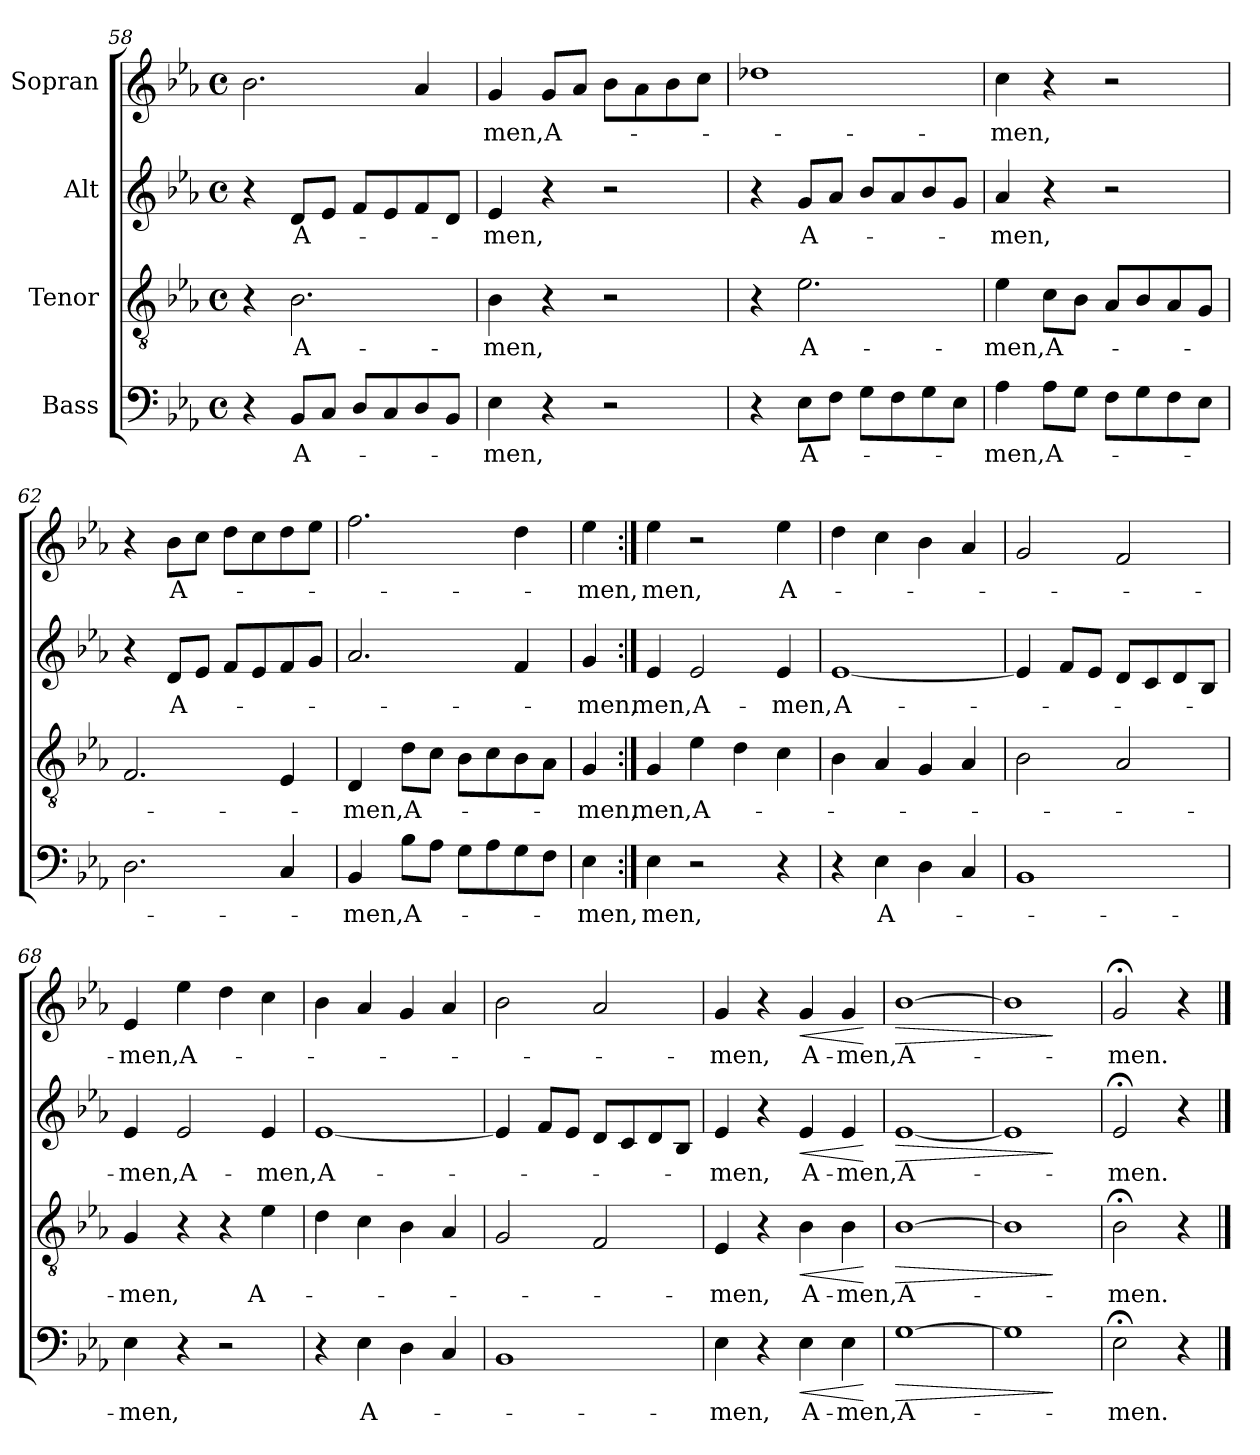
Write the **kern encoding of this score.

**kern	**text	**dynam	**kern	**text	**dynam	**kern	**text	**dynam	**kern	**text	**dynam
*part4	*part4	*part4	*part3	*part3	*part3	*part2	*part2	*part2	*part1	*part1	*part1
*staff4	*staff4	*staff4	*staff3	*staff3	*staff3	*staff2	*staff2	*staff2	*staff1	*staff1	*staff1
*I"Bass	*	*	*I"Tenor	*	*	*I"Alt	*	*	*I"Sopran	*	*
*clefF4	*	*	*clefGv2	*	*	*clefG2	*	*	*clefG2	*	*
*k[b-e-a-]	*	*	*k[b-e-a-]	*	*	*k[b-e-a-]	*	*	*k[b-e-a-]	*	*
*M4/4	*	*	*M4/4	*	*	*M4/4	*	*	*M4/4	*	*
*met(c)	*	*	*met(c)	*	*	*met(c)	*	*	*met(c)	*	*
=58	=58	=58	=58	=58	=58	=58	=58	=58	=58	=58	=58
4r	.	.	4r	.	.	4r	.	.	2.b-\	.	.
!	!LO:LY:b	!	!	!LO:LY:b	!	!	!LO:LY:b	!	!	!	!
8BB-/L	A-	.	2.B-\	A-	.	8d/L	A-	.	.	.	.
8C/J	.	.	.	.	.	8e-/J	.	.	.	.	.
8D/L	.	.	.	.	.	8f/L	.	.	.	.	.
8C/	.	.	.	.	.	8e-/	.	.	.	.	.
8D/	.	.	.	.	.	8f/	.	.	4a-/	.	.
8BB-/J	.	.	.	.	.	8d/J	.	.	.	.	.
=59	=59	=59	=59	=59	=59	=59	=59	=59	=59	=59	=59
!	!LO:LY:b	!	!	!LO:LY:b	!	!	!LO:LY:b	!	!	!LO:LY:b	!
4E-\	-men,	.	4B-\	-men,	.	4e-/	-men,	.	4g/	-men,	.
!	!	!	!	!	!	!	!	!	!	!LO:LY:b	!
4r	.	.	4r	.	.	4r	.	.	8g/L	A-	.
.	.	.	.	.	.	.	.	.	8a-/J	.	.
2r	.	.	2r	.	.	2r	.	.	8b-\L	.	.
.	.	.	.	.	.	.	.	.	8a-\	.	.
.	.	.	.	.	.	.	.	.	8b-\	.	.
.	.	.	.	.	.	.	.	.	8cc\J	.	.
=60	=60	=60	=60	=60	=60	=60	=60	=60	=60	=60	=60
4r	.	.	4r	.	.	4r	.	.	1dd-X	.	.
!	!LO:LY:b	!	!	!LO:LY:b	!	!	!LO:LY:b	!	!	!	!
8E-\L	A-	.	2.e-\	A-	.	8g/L	A-	.	.	.	.
8F\J	.	.	.	.	.	8a-/J	.	.	.	.	.
8G\L	.	.	.	.	.	8b-/L	.	.	.	.	.
8F\	.	.	.	.	.	8a-/	.	.	.	.	.
8G\	.	.	.	.	.	8b-/	.	.	.	.	.
8E-\J	.	.	.	.	.	8g/J	.	.	.	.	.
!!LO:LB:g=z
=61	=61	=61	=61	=61	=61	=61	=61	=61	=61	=61	=61
!	!LO:LY:b	!	!	!LO:LY:b	!	!	!LO:LY:b	!	!	!LO:LY:b	!
4A-\	-men,	.	4e-\	-men,	.	4a-/	-men,	.	4cc\	-men,	.
!	!LO:LY:b	!	!	!LO:LY:b	!	!	!	!	!	!	!
8A-\L	A-	.	8c\L	A-	.	4r	.	.	4r	.	.
8G\J	.	.	8B-\J	.	.	.	.	.	.	.	.
8F\L	.	.	8A-/L	.	.	2r	.	.	2r	.	.
8G\	.	.	8B-/	.	.	.	.	.	.	.	.
8F\	.	.	8A-/	.	.	.	.	.	.	.	.
8E-\J	.	.	8G/J	.	.	.	.	.	.	.	.
=62	=62	=62	=62	=62	=62	=62	=62	=62	=62	=62	=62
2.D\	.	.	2.F/	.	.	4r	.	.	4r	.	.
!	!	!	!	!	!	!	!LO:LY:b	!	!	!LO:LY:b	!
.	.	.	.	.	.	8d/L	A-	.	8b-\L	A-	.
.	.	.	.	.	.	8e-/J	.	.	8cc\J	.	.
.	.	.	.	.	.	8f/L	.	.	8dd\L	.	.
.	.	.	.	.	.	8e-/	.	.	8cc\	.	.
4C/	.	.	4E-/	.	.	8f/	.	.	8dd\	.	.
.	.	.	.	.	.	8g/J	.	.	8ee-\J	.	.
=63	=63	=63	=63	=63	=63	=63	=63	=63	=63	=63	=63
!	!LO:LY:b	!	!	!LO:LY:b	!	!	!	!	!	!	!
4BB-/	-men,	.	4D/	-men,	.	2.a-/	.	.	2.ff\	.	.
!	!LO:LY:b	!	!	!LO:LY:b	!	!	!	!	!	!	!
8B-\L	A-	.	8d\L	A-	.	.	.	.	.	.	.
8A-\J	.	.	8c\J	.	.	.	.	.	.	.	.
8G\L	.	.	8B-\L	.	.	.	.	.	.	.	.
8A-\	.	.	8c\	.	.	.	.	.	.	.	.
8G\	.	.	8B-\	.	.	4f/	.	.	4dd\	.	.
8F\J	.	.	8A-\J	.	.	.	.	.	.	.	.
=64	=64	=64	=64	=64	=64	=64	=64	=64	=64	=64	=64
!	!LO:LY:b	!	!	!LO:LY:b	!	!	!LO:LY:b	!	!	!LO:LY:b	!
4E-\	-men,	.	4G/	-men,	.	4g/	-men,	.	4ee-\	-men,	.
=65:|!	=65:|!	=65:|!	=65:|!	=65:|!	=65:|!	=65:|!	=65:|!	=65:|!	=65:|!	=65:|!	=65:|!
!	!LO:LY:b	!	!	!LO:LY:b	!	!	!LO:LY:b	!	!	!LO:LY:b	!
4E-\	-men,	.	4G/	-men,	.	4e-/	-men,	.	4ee-\	-men,	.
!	!	!	!	!LO:LY:b	!	!	!LO:LY:b	!	!	!	!
2r	.	.	4e-\	A-	.	2e-/	A-	.	2r	.	.
.	.	.	4d\	.	.	.	.	.	.	.	.
!	!	!	!	!	!	!	!LO:LY:b	!	!	!LO:LY:b	!
4r	.	.	4c\	.	.	4e-/	-men,	.	4ee-\	A-	.
=66	=66	=66	=66	=66	=66	=66	=66	=66	=66	=66	=66
!	!	!	!	!	!	!	!LO:LY:b	!	!	!	!
4r	.	.	4B-\	.	.	[1e-	A-	.	4dd\	.	.
!	!LO:LY:b	!	!	!	!	!	!	!	!	!	!
4E-\	A-	.	4A-/	.	.	.	.	.	4cc\	.	.
4D\	.	.	4G/	.	.	.	.	.	4b-\	.	.
4C/	.	.	4A-/	.	.	.	.	.	4a-/	.	.
!!LO:LB:g=z
=67	=67	=67	=67	=67	=67	=67	=67	=67	=67	=67	=67
1BB-	.	.	2B-\	.	.	4e-/]	.	.	2g/	.	.
.	.	.	.	.	.	8f/L	.	.	.	.	.
.	.	.	.	.	.	8e-/J	.	.	.	.	.
.	.	.	2A-/	.	.	8d/L	.	.	2f/	.	.
.	.	.	.	.	.	8c/	.	.	.	.	.
.	.	.	.	.	.	8d/	.	.	.	.	.
.	.	.	.	.	.	8B-/J	.	.	.	.	.
=68	=68	=68	=68	=68	=68	=68	=68	=68	=68	=68	=68
!	!LO:LY:b	!	!	!LO:LY:b	!	!	!LO:LY:b	!	!	!LO:LY:b	!
4E-\	-men,	.	4G/	-men,	.	4e-/	men,	.	4e-/	-men,	.
!	!	!	!	!	!	!	!LO:LY:b	!	!	!LO:LY:b	!
4r	.	.	4r	.	.	2e-/	A-	.	4ee-\	A-	.
2r	.	.	4r	.	.	.	.	.	4dd\	.	.
!	!	!	!	!LO:LY:b	!	!	!LO:LY:b	!	!	!	!
.	.	.	4e-\	A-	.	4e-/	-men,	.	4cc\	.	.
=69	=69	=69	=69	=69	=69	=69	=69	=69	=69	=69	=69
!	!	!	!	!	!	!	!LO:LY:b	!	!	!	!
4r	.	.	4d\	.	.	[1e-	A-	.	4b-\	.	.
!	!LO:LY:b	!	!	!	!	!	!	!	!	!	!
4E-\	A-	.	4c\	.	.	.	.	.	4a-/	.	.
4D\	.	.	4B-\	.	.	.	.	.	4g/	.	.
4C/	.	.	4A-/	.	.	.	.	.	4a-/	.	.
=70	=70	=70	=70	=70	=70	=70	=70	=70	=70	=70	=70
1BB-	.	.	2G/	.	.	4e-/]	.	.	2b-\	.	.
.	.	.	.	.	.	8f/L	.	.	.	.	.
.	.	.	.	.	.	8e-/J	.	.	.	.	.
.	.	.	2F/	.	.	8d/L	.	.	2a-/	.	.
.	.	.	.	.	.	8c/	.	.	.	.	.
.	.	.	.	.	.	8d/	.	.	.	.	.
.	.	.	.	.	.	8B-/J	.	.	.	.	.
=71	=71	=71	=71	=71	=71	=71	=71	=71	=71	=71	=71
!	!LO:LY:b	!	!	!LO:LY:b	!	!	!LO:LY:b	!	!	!LO:LY:b	!
4E-\	-men,	.	4E-/	-men,	.	4e-/	-men,	.	4g/	-men,	.
4r	.	.	4r	.	.	4r	.	.	4r	.	.
!	!LO:LY:b	!LO:HP:b	!	!LO:LY:b	!LO:HP:b	!	!LO:LY:b	!LO:HP:b	!	!LO:LY:b	!LO:HP:b
4E-\	A-	<	4B-\	A-	<	4e-/	A-	<	4g/	A-	<
!	!LO:LY:b	!	!	!LO:LY:b	!	!	!LO:LY:b	!	!	!LO:LY:b	!
4E-\	-men,	.	4B-\	-men,	.	4e-/	-men,	.	4g/	-men,	.
.	.	[	.	.	[	.	.	[	.	.	[
=72	=72	=72	=72	=72	=72	=72	=72	=72	=72	=72	=72
!	!LO:LY:b	!LO:HP:b	!	!LO:LY:b	!LO:HP:b	!	!LO:LY:b	!LO:HP:b	!	!LO:LY:b	!LO:HP:b
[1G	A-	>	[1B-	A-	>	[1e-	A-	>	[1b-	A-	>
=73	=73	=73	=73	=73	=73	=73	=73	=73	=73	=73	=73
1G]	.	.	1B-]	.	.	1e-]	.	.	1b-]	.	.
.	.	]	.	.	]	.	.	]	.	.	]
=74	=74	=74	=74	=74	=74	=74	=74	=74	=74	=74	=74
!	!LO:LY:b	!	!	!LO:LY:b	!	!	!LO:LY:b	!	!	!LO:LY:b	!
2E-;<\	-men.	.	2B-;<\	-men.	.	2e-;</	-men.	.	2g;</	-men.	.
4r	.	.	4r	.	.	4r	.	.	4r	.	.
==	==	==	==	==	==	==	==	==	==	==	==
*-	*-	*-	*-	*-	*-	*-	*-	*-	*-	*-	*-
